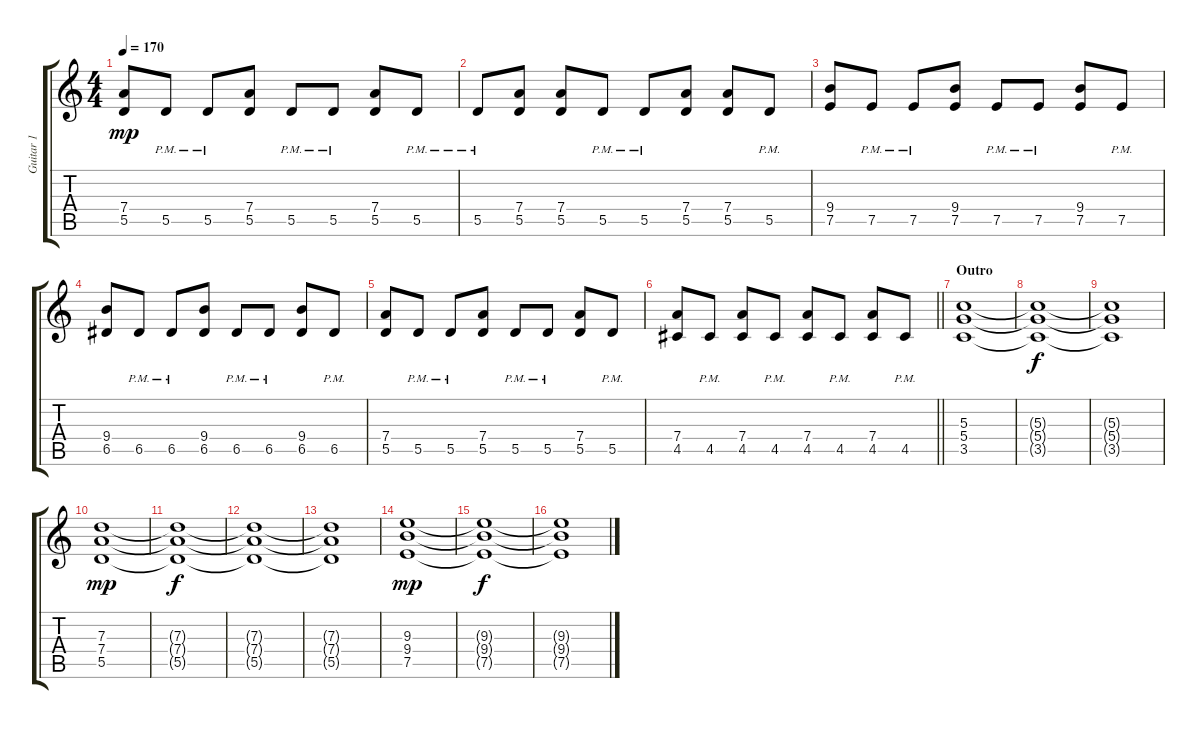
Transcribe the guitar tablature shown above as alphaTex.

\track ("Guitar 1" "Guitar 1") {instrument electricguitarclean}
\staff {score tabs}
\tuning (E4 B3 G3 D3 A2 E2) {hide}
\ts (4 4)
\tempo 170
\clef g2
\ks c
(7.4 5.5).8{dy mp} 5.5{pm}.8 5.5{pm}.8 (7.4 5.5).8 5.5{pm}.8 5.5{pm}.8 (7.4 5.5).8 5.5{pm}.8 |
5.5{pm}.8 (7.4 5.5).8 (7.4 5.5).8 5.5{pm}.8 5.5{pm}.8 (7.4 5.5).8 (7.4 5.5).8 5.5{pm}.8 |
(9.4 7.5).8 7.5{pm}.8 7.5{pm}.8 (9.4 7.5).8 7.5{pm}.8 7.5{pm}.8 (9.4 7.5).8 7.5{pm}.8 |
(9.4 6.5).8 6.5{pm}.8 6.5{pm}.8 (9.4 6.5).8 6.5{pm}.8 6.5{pm}.8 (9.4 6.5).8 6.5{pm}.8 |
(7.4 5.5).8 5.5{pm}.8 5.5{pm}.8 (7.4 5.5).8 5.5{pm}.8 5.5{pm}.8 (7.4 5.5).8 5.5{pm}.8 |
\barLineRight lightlight
(7.4 4.5).8 4.5{pm}.8 (7.4 4.5).8 4.5{pm}.8 (7.4 4.5).8 4.5{pm}.8 (7.4 4.5).8 4.5{pm}.8 |
\section ("" "Outro")
(5.3 5.4 3.5).1 |
(5.3{t} 5.4{t} 3.5{t}).1{dy f} |
(5.3{t} 5.4{t} 3.5{t}).1 |
(7.3 7.4 5.5).1{dy mp} |
(7.3{t} 7.4{t} 5.5{t}).1{dy f} |
(7.3{t} 7.4{t} 5.5{t}).1 |
(7.3{t} 7.4{t} 5.5{t}).1 |
(9.3 9.4 7.5).1{dy mp} |
(9.3{t} 9.4{t} 7.5{t}).1{dy f} |
(9.3{t} 9.4{t} 7.5{t}).1
